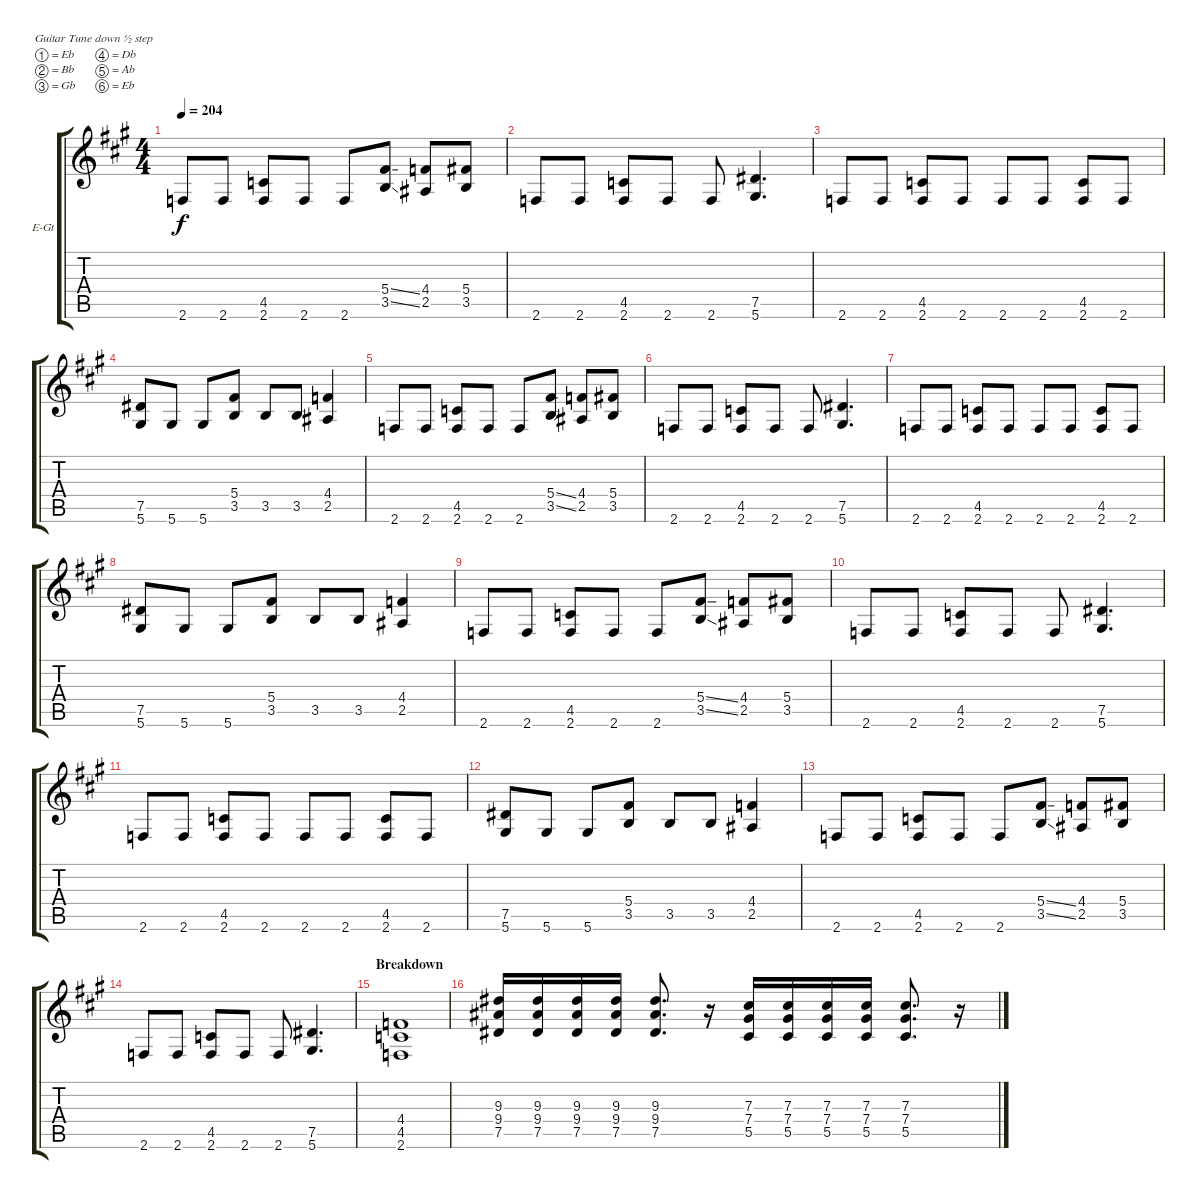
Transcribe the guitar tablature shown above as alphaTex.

\bracketExtendMode groupsimilarinstruments
\firstSystemTrackNameOrientation horizontal
\otherSystemsTrackNameOrientation horizontal
\track ("Dave BrownSound" "E-Gt") {instrument distortionguitar}
\staff {score tabs}
\tuning (Eb4 Bb3 Gb3 Db3 Ab2 Eb2)
\ts (4 4)
\tempo 204
\clef g2
\ks a
2.6.8{dy f} 2.6.8 (4.5 2.6).8 2.6.8 2.6.8 (5.4{ss} 3.5{ss}).8 (4.4 2.5).8 (5.4 3.5).8 |
2.6.8 2.6.8 (4.5 2.6).8 2.6.8 2.6.8 (7.5 5.6).4{d} |
2.6.8 2.6.8 (4.5 2.6).8 2.6.8 2.6.8 2.6.8 (4.5 2.6).8 2.6.8 |
(7.5 5.6).8 5.6.8 5.6.8 (5.4 3.5).8 3.5.8 3.5.8 (4.4 2.5).4 |
2.6.8 2.6.8 (4.5 2.6).8 2.6.8 2.6.8 (5.4{ss} 3.5{ss}).8 (4.4 2.5).8 (5.4 3.5).8 |
2.6.8 2.6.8 (4.5 2.6).8 2.6.8 2.6.8 (7.5 5.6).4{d} |
2.6.8 2.6.8 (4.5 2.6).8 2.6.8 2.6.8 2.6.8 (4.5 2.6).8 2.6.8 |
(7.5 5.6).8 5.6.8 5.6.8 (5.4 3.5).8 3.5.8 3.5.8 (4.4 2.5).4 |
2.6.8 2.6.8 (4.5 2.6).8 2.6.8 2.6.8 (5.4{ss} 3.5{ss}).8 (4.4 2.5).8 (5.4 3.5).8 |
2.6.8 2.6.8 (4.5 2.6).8 2.6.8 2.6.8 (7.5 5.6).4{d} |
2.6.8 2.6.8 (4.5 2.6).8 2.6.8 2.6.8 2.6.8 (4.5 2.6).8 2.6.8 |
(7.5 5.6).8 5.6.8 5.6.8 (5.4 3.5).8 3.5.8 3.5.8 (4.4 2.5).4 |
2.6.8 2.6.8 (4.5 2.6).8 2.6.8 2.6.8 (5.4{ss} 3.5{ss}).8 (4.4 2.5).8 (5.4 3.5).8 |
2.6.8 2.6.8 (4.5 2.6).8 2.6.8 2.6.8 (7.5 5.6).4{d} |
\section ("" "Breakdown")
(4.4 4.5 2.6).1 |
(9.3 9.4 7.5).16 (9.3 9.4 7.5).16 (9.3 9.4 7.5).16 (9.3 9.4 7.5).16 (9.3 9.4 7.5).8{d} r.16 (7.3 7.4 5.5).16 (7.3 7.4 5.5).16 (7.3 7.4 5.5).16 (7.3 7.4 5.5).16 (7.3 7.4 5.5).8{d} r.16
